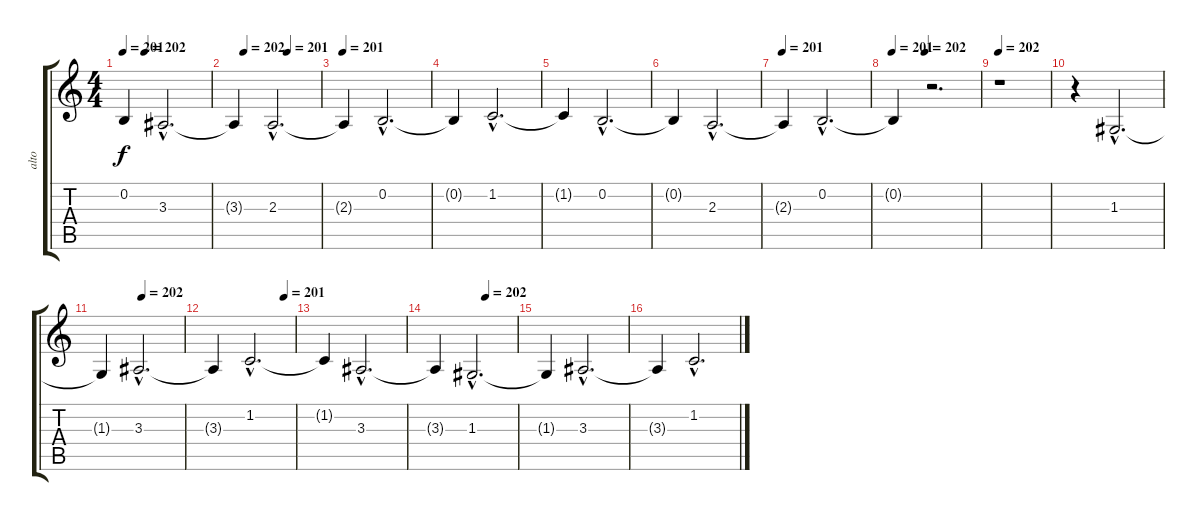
\track ("alto" "alto") {instrument stringensemble1}
\staff {score tabs}
\tuning (E4 B3 G3 D3 A2 E2) {hide}
\ts (4 4)
\tempo 201
\tempo (202 0.25)
\clef g2
\ks c
0.2{t}.4{dy f} 3.3{hac}.2{d} |
\tempo (202 0.125)
\tempo (201 0.625)
3.3{t}.4 2.3{hac}.2{d} |
\tempo 201
2.3{t}.4 0.2{hac}.2{d} |
0.2{t}.4 1.2{hac}.2{d} |
1.2{t}.4 0.2{hac}.2{d} |
0.2{t}.4 2.3{hac}.2{d} |
\tempo 201
2.3{t}.4 0.2{hac}.2{d} |
\tempo 201
\tempo (202 0.375)
0.2{t}.4 r.2{d} |
\tempo 202
r.1 |
r.4 1.3{hac}.2{d} |
\tempo (202 0.5)
1.3{t}.4 3.3{hac}.2{d} |
\tempo (201 0.875)
3.3{t}.4 1.2{hac}.2{d} |
1.2{t}.4 3.3{hac}.2{d} |
\tempo (202 0.625)
3.3{t}.4 1.3{hac}.2{d} |
1.3{t}.4 3.3{hac}.2{d} |
3.3{t}.4 1.2{hac}.2{d}
